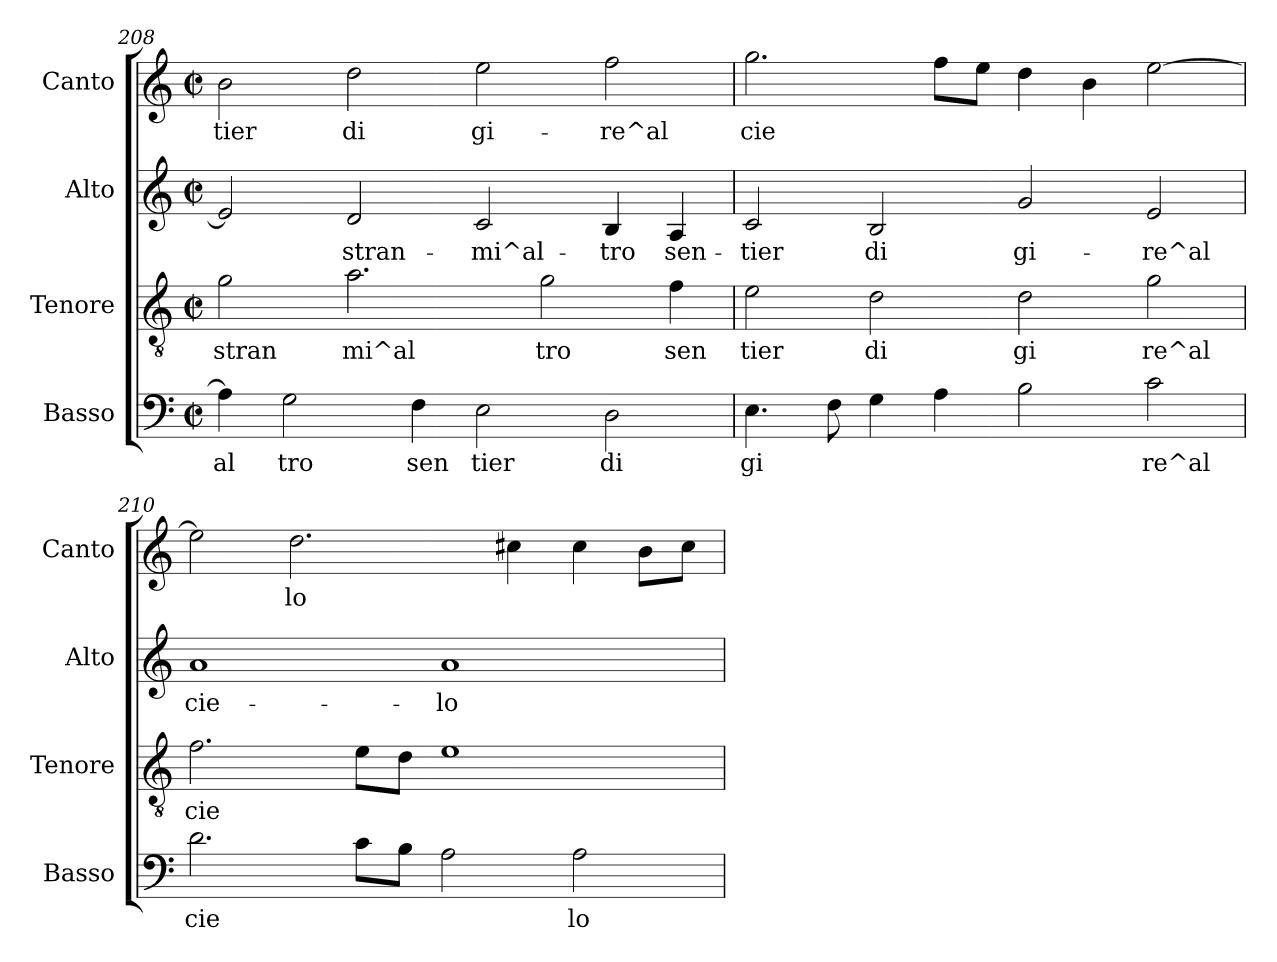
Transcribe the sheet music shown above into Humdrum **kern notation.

**kern	**text	**kern	**text	**kern	**text	**kern	**text
*part4	*part4	*part3	*part3	*part2	*part2	*part1	*part1
*staff4	*staff4	*staff3	*staff3	*staff2	*staff2	*staff1	*staff1
*I"Basso	*	*I"Tenore	*	*I"Alto	*	*I"Canto	*
*I'Basso	*	*I'Tenore	*	*I'Alto	*	*I'Canto	*
*clefF4	*	*clefGv2	*	*clefG2	*	*clefG2	*
*k[]	*	*k[]	*	*k[]	*	*k[]	*
*C:	*	*C:	*	*C:	*	*C:	*
*M2/2	*	*M2/2	*	*M2/2	*	*M2/2	*
*met(c|)	*	*met(c|)	*	*met(c|)	*	*met(c|)	*
=208	=208	=208	=208	=208	=208	=208	=208
!	!LO:LY:b:cj	!	!LO:LY:b:cj	!	!LO:LY:b:cj	!	!LO:LY:b:cj
4A\]	al	2g\	stran	2e/]	--	2b\	-tier
!	!LO:LY:b:cj	!	!	!	!	!	!
2G\	tro	.	.	.	.	.	.
!	!	!	!LO:LY:b:cj	!	!LO:LY:b:cj	!	!LO:LY:b:cj
.	.	2.a\	mi^al	2d/	-stran-	2dd\	di
!	!LO:LY:b:cj	!	!	!	!	!	!
4F\	sen	.	.	.	.	.	.
!	!LO:LY:b:cj	!	!	!	!LO:LY:b:cj	!	!LO:LY:b:cj
2E\	tier	.	.	2c/	-mi^al-	2ee\	gi-
!	!	!	!LO:LY:b:cj	!	!	!	!
.	.	2g\	tro	.	.	.	.
!	!LO:LY:b:cj	!	!	!	!LO:LY:b:cj	!	!LO:LY:b:cj
2D\	di	.	.	4B/	-tro	2ff\	-re^al
!	!	!	!LO:LY:b:cj	!	!LO:LY:b:cj	!	!
.	.	4f\	sen	4A/	sen-	.	.
=209	=209	=209	=209	=209	=209	=209	=209
!	!LO:LY:b:cj	!	!LO:LY:b:cj	!	!LO:LY:b:cj	!	!LO:LY:b:cj
4.E\	gi	2e\	tier	2c/	-tier	2.gg\	cie-
!	!LO:LY:b:cj	!	!	!	!	!	!
8F\	.	.	.	.	.	.	.
!	!LO:LY:b:cj	!	!LO:LY:b:cj	!	!LO:LY:b:cj	!	!
4G\	.	2d\	di	2B/	di	.	.
!	!LO:LY:b:cj	!	!	!	!	!	!LO:LY:b:cj
4A\	.	.	.	.	.	8ff\L	--
!	!	!	!	!	!	!	!LO:LY:b:cj
.	.	.	.	.	.	8ee\J	--
!	!LO:LY:b:cj	!	!LO:LY:b:cj	!	!LO:LY:b:cj	!	!LO:LY:b:cj
2B\	.	2d\	gi	2g/	gi-	4dd\	--
!	!	!	!	!	!	!	!LO:LY:b:cj
.	.	.	.	.	.	4b\	--
!	!LO:LY:b:cj	!	!LO:LY:b:cj	!	!LO:LY:b:cj	!	!LO:LY:b:cj
2c\	re^al	2g\	re^al	2e/	-re^al	[>2ee\	--
=210	=210	=210	=210	=210	=210	=210	=210
!	!LO:LY:b:cj	!	!LO:LY:b:cj	!	!LO:LY:b:cj	!	!LO:LY:b:cj
2.d\	cie	2.f\	cie	1a	cie-	2ee\]	--
!	!	!	!	!	!	!	!LO:LY:b:cj
.	.	.	.	.	.	2.dd\	-lo
!	!LO:LY:b:cj	!	!LO:LY:b:cj	!	!	!	!
8c\L	.	8e\L	.	.	.	.	.
!	!LO:LY:b:cj	!	!LO:LY:b:cj	!	!	!	!
8B\J	.	8d\J	.	.	.	.	.
!	!LO:LY:b:cj	!	!LO:LY:b:cj	!	!LO:LY:b:cj	!	!
2A\	.	1e	.	1a	-lo	.	.
!	!	!	!	!	!	!	!LO:LY:b:cj
.	.	.	.	.	.	4cc#\	.
!	!LO:LY:b:cj	!	!	!	!	!	!LO:LY:b:cj
2A\	lo	.	.	.	.	4cc#\	.
!	!	!	!	!	!	!	!LO:LY:b:cj
.	.	.	.	.	.	8b\L	.
!	!	!	!	!	!	!	!LO:LY:b:cj
.	.	.	.	.	.	8cc#\J	.
=	=	=	=	=	=	=	=
*-	*-	*-	*-	*-	*-	*-	*-
